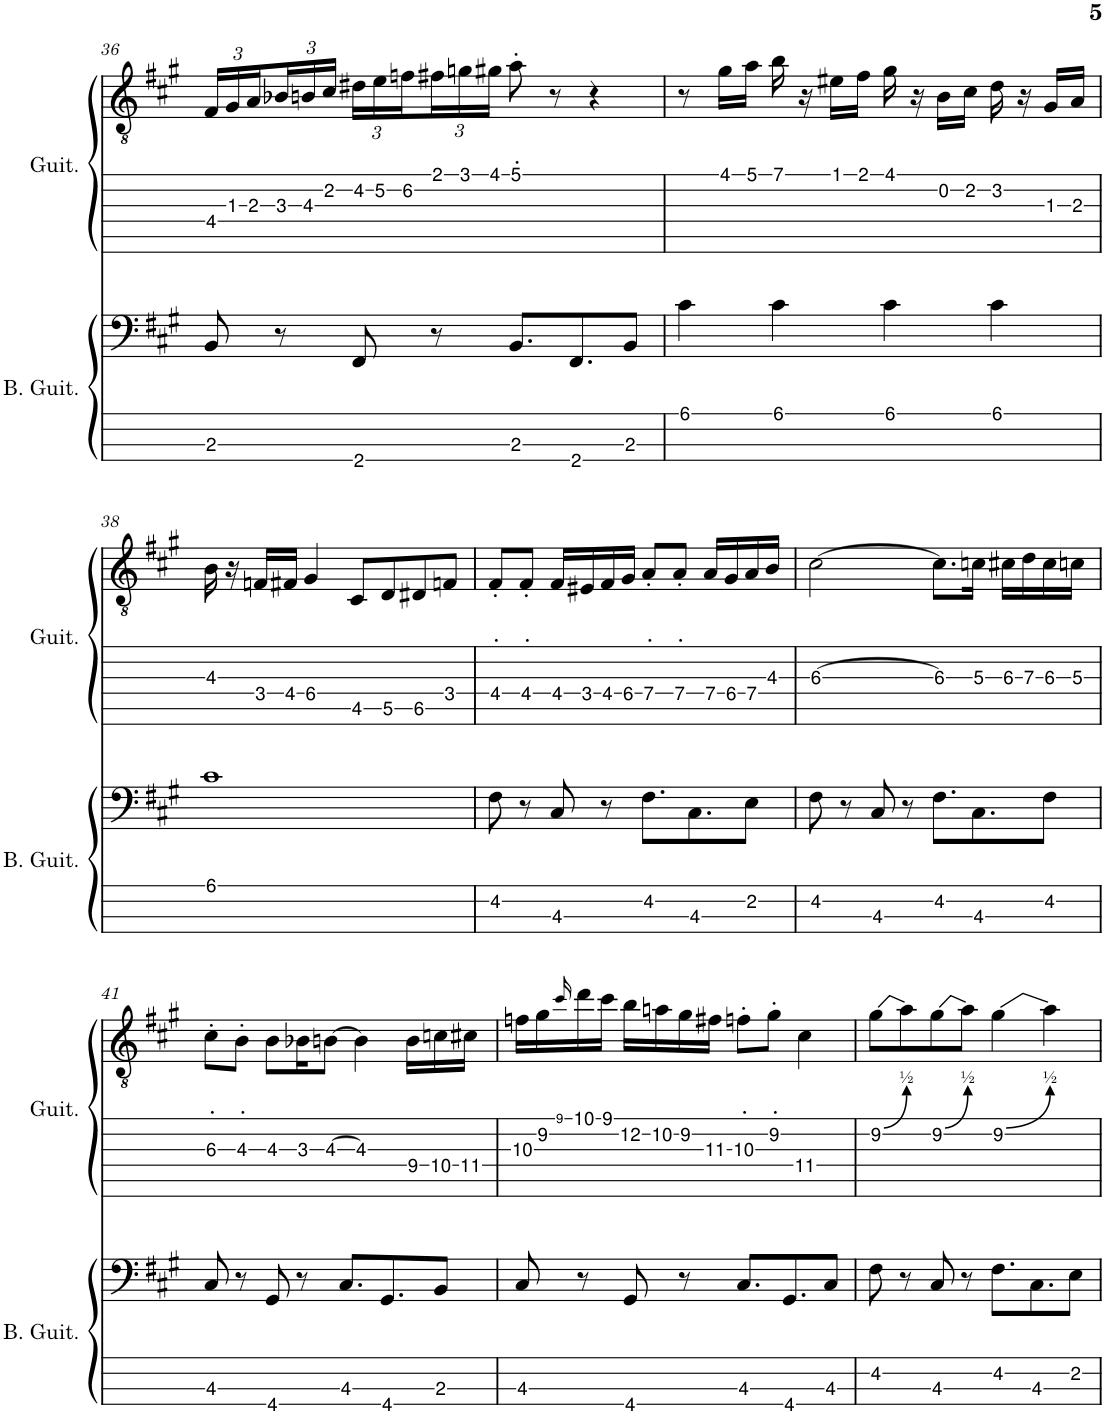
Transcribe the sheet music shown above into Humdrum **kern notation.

**kern	**kern	**kern	**kern
*part2	*part2	*part1	*part1
*staff4	*staff3	*staff2	*staff1
*I"Bass Guitar	*	*I"Classical Guitar	*
*I'B. Guit.	*	*I'Guit.	*
!!LO:PB:g=z
*	*clefF4	*	*clefGv2
*Trd7c12	*Trd7c12	*	*
*k[f#c#g#]	*k[f#c#g#]	*k[f#c#g#]	*k[f#c#g#]
*M4/4	*M4/4	*M4/4	*M4/4
*	*	*Xbrackettup	*Xbrackettup
=36	=36	=36	=36
8BB	8BB/	24F#LL	24F#/LL
.	.	24G#	24G#/
.	.	24AJ	24A/
8r	8r	24B-XL	24B-X/
.	.	24Bn	24Bn/
.	.	24c#JJ	24c#/JJ
8FF#	8FF#/	24d#XLL	24d#X\LL
.	.	24e	24e\
.	.	24fnJ	24fn\
8r	8r	24f#XL	24f#X\
.	.	24gn	24gn\
.	.	24g#XJJ	24g#X\JJ
8.BBL	8.BB/L	8a'	8a'\
.	.	8r	8r
8.FF#J	8.FF#/	.	.
.	.	4r	4r
8BBJ	8BB/J	.	.
=37	=37	=37	=37
4c#	4c#\	8r	8r
.	.	16g#LL	16g#\LL
.	.	16aJJ	16a\JJ
4c#	4c#\	16b	16b\
.	.	16r	16r
.	.	16e#XLL	16e#X\LL
.	.	16f#JJ	16f#\JJ
4c#	4c#\	16g#	16g#\
.	.	16r	16r
.	.	16BLL	16B\LL
.	.	16c#JJ	16c#\JJ
4c#	4c#\	16d	16d\
.	.	16r	16r
.	.	16G#LL	16G#/LL
.	.	16AJJ	16A/JJ
!!LO:LB:g=z
=38	=38	=38	=38
1c#	1c#	16B	16B\
.	.	16r	16r
.	.	16FLL	16Fn/LL
.	.	16F#JJ	16F#X/JJ
.	.	4G#	4G#/
.	.	8C#L	8C#/L
.	.	8DJ	8D/
.	.	8D#L	8D#X/
.	.	8FJ	8Fn/J
=39	=39	=39	=39
8F#	8F#\	8F#'L	8F#'/L
8r	8r	8F#'J	8F#'/J
8C#	8C#/	16F#LL	16F#/LL
.	.	16E#J	16E#X/
8r	8r	16F#L	16F#/
.	.	16G#JJ	16G#/JJ
8.F#L	8.F#\L	8A'L	8A'/L
.	.	8A'J	8A'/J
8.C#J	8.C#\	.	.
.	.	16ALL	16A/LL
.	.	16G#J	16G#/
8EJ	8E\J	16AL	16A/
.	.	16BJJ	16B/JJ
=40	=40	=40	=40
8F#	8F#\	[2c#	[2c#\
8r	8r	.	.
8C#	8C#/	.	.
8r	8r	.	.
8.F#L	8.F#\L	8.c#L]	8.c#\L]
8.C#J	8.C#\	16cnJk	16cn\Jk
.	.	16c#XLL	16c#X\LL
.	.	16dJ	16d\
8F#J	8F#\J	16c#L	16c#\
.	.	16cJJ	16cn\JJ
!!LO:LB:g=z
=41	=41	=41	=41
8C#	8C#/	8c#'L	8c#'\L
8r	8r	8B'J	8B'\J
8GG#	8GG#/	8BL	8B\L
8r	8r	16B-K	16B-X\K
.	.	[8BJ	[8Bn\J
8.C#L	8.C#/L	.	.
.	.	4B]	4B\]
8.GG#J	8.GG#/	.	.
.	.	16BLL	16B\LL
8BBJ	8BB/J	16c	16cn\
.	.	16c#JJ	16c#X\JJ
=42	=42	=42	=42
8C#	8C#/	16fLL	16fn\LL
.	.	16g#J	16g#\
.	.	qcc#	16qcc#/
8r	8r	16ddL	16dd\
.	.	16cc#JJ	16cc#\JJ
8GG#	8GG#/	16bLL	16b\LL
.	.	16anJ	16an\
8r	8r	16g#L	16g#\
.	.	16f#XJJ	16f#X\JJ
8.C#L	8.C#/L	8fn'L	8fn'\L
.	.	8g#'J	8g#'\J
8.GG#J	8.GG#/	.	.
.	.	4c#	4c#\
8C#J	8C#/J	.	.
=43	=43	=43	=43
8F#	8F#\	8g#L	8g#\L
8r	8r	8aJ	8a\
8C#	8C#/	8g#L	8g#\
8r	8r	8aJ	8a\J
8.F#L	8.F#\L	4g#	4g#\
8.C#J	8.C#\	.	.
.	.	4a	4a\
8EJ	8E\J	.	.
=	=	=	=
*-	*-	*-	*-
